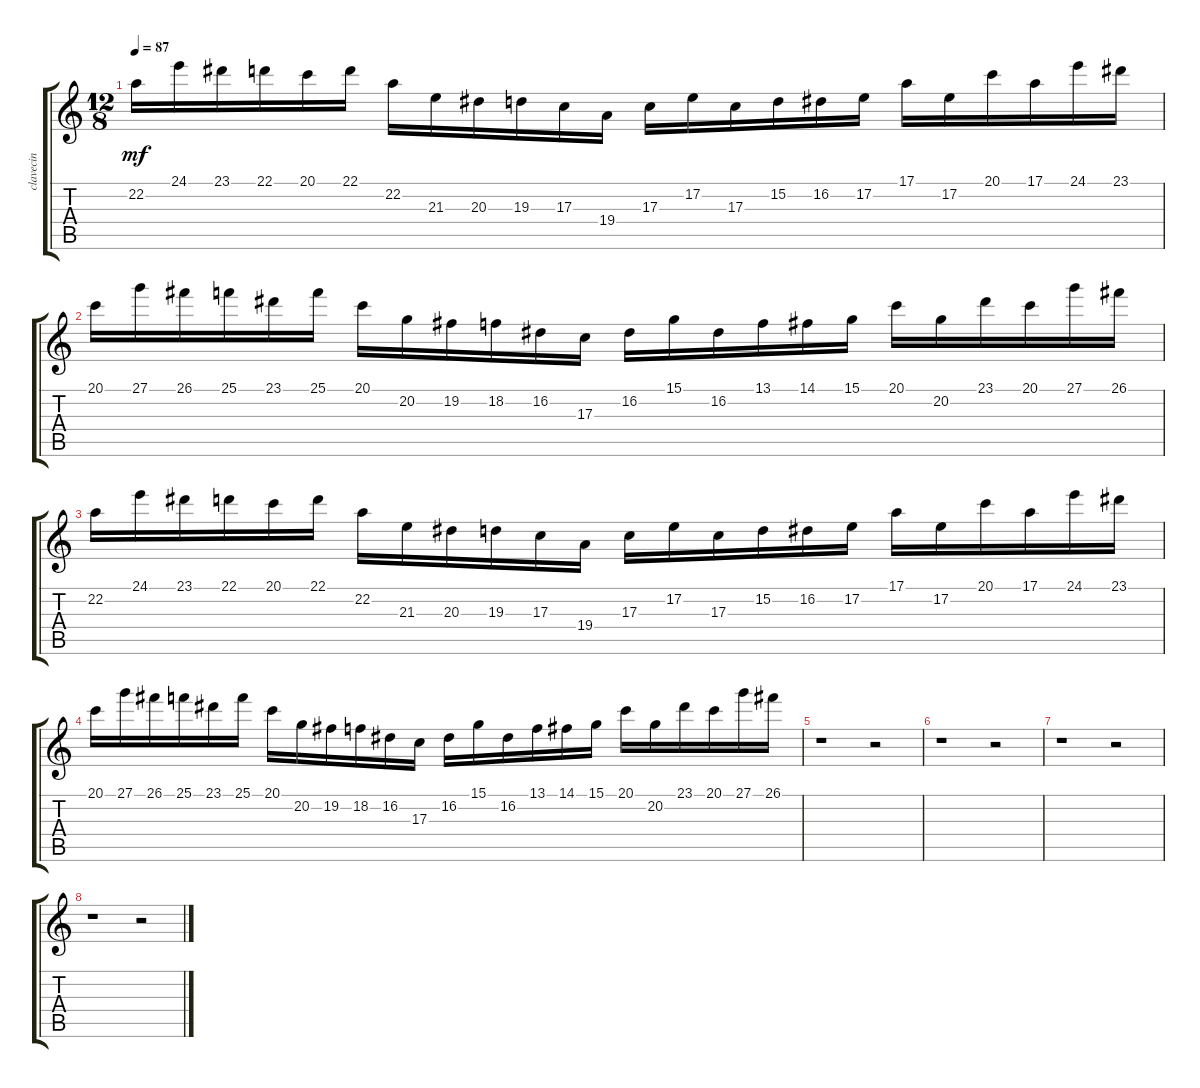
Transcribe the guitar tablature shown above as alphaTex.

\track ("clavecin" "clavecin") {instrument clavinet}
\staff {score tabs}
\tuning (E4 B3 G3 D3 A2 E2) {hide}
\ts (12 8)
\tempo 87
\clef g2
\ks c
22.2.16{dy mf} 24.1.16 23.1.16 22.1.16 20.1.16 22.1.16 22.2.16 21.3.16 20.3.16 19.3.16 17.3.16 19.4.16 17.3.16 17.2.16 17.3.16 15.2.16 16.2.16 17.2.16 17.1.16 17.2.16 20.1.16 17.1.16 24.1.16 23.1.16 |
20.1.16 27.1.16 26.1.16 25.1.16 23.1.16 25.1.16 20.1.16 20.2.16 19.2.16 18.2.16 16.2.16 17.3.16 16.2.16 15.1.16 16.2.16 13.1.16 14.1.16 15.1.16 20.1.16 20.2.16 23.1.16 20.1.16 27.1.16 26.1.16 |
22.2.16 24.1.16 23.1.16 22.1.16 20.1.16 22.1.16 22.2.16 21.3.16 20.3.16 19.3.16 17.3.16 19.4.16 17.3.16 17.2.16 17.3.16 15.2.16 16.2.16 17.2.16 17.1.16 17.2.16 20.1.16 17.1.16 24.1.16 23.1.16 |
20.1.16 27.1.16 26.1.16 25.1.16 23.1.16 25.1.16 20.1.16 20.2.16 19.2.16 18.2.16 16.2.16 17.3.16 16.2.16 15.1.16 16.2.16 13.1.16 14.1.16 15.1.16 20.1.16 20.2.16 23.1.16 20.1.16 27.1.16 26.1.16 |
r.1 r.2 |
r.1 r.2 |
r.1 r.2 |
r.1 r.2
